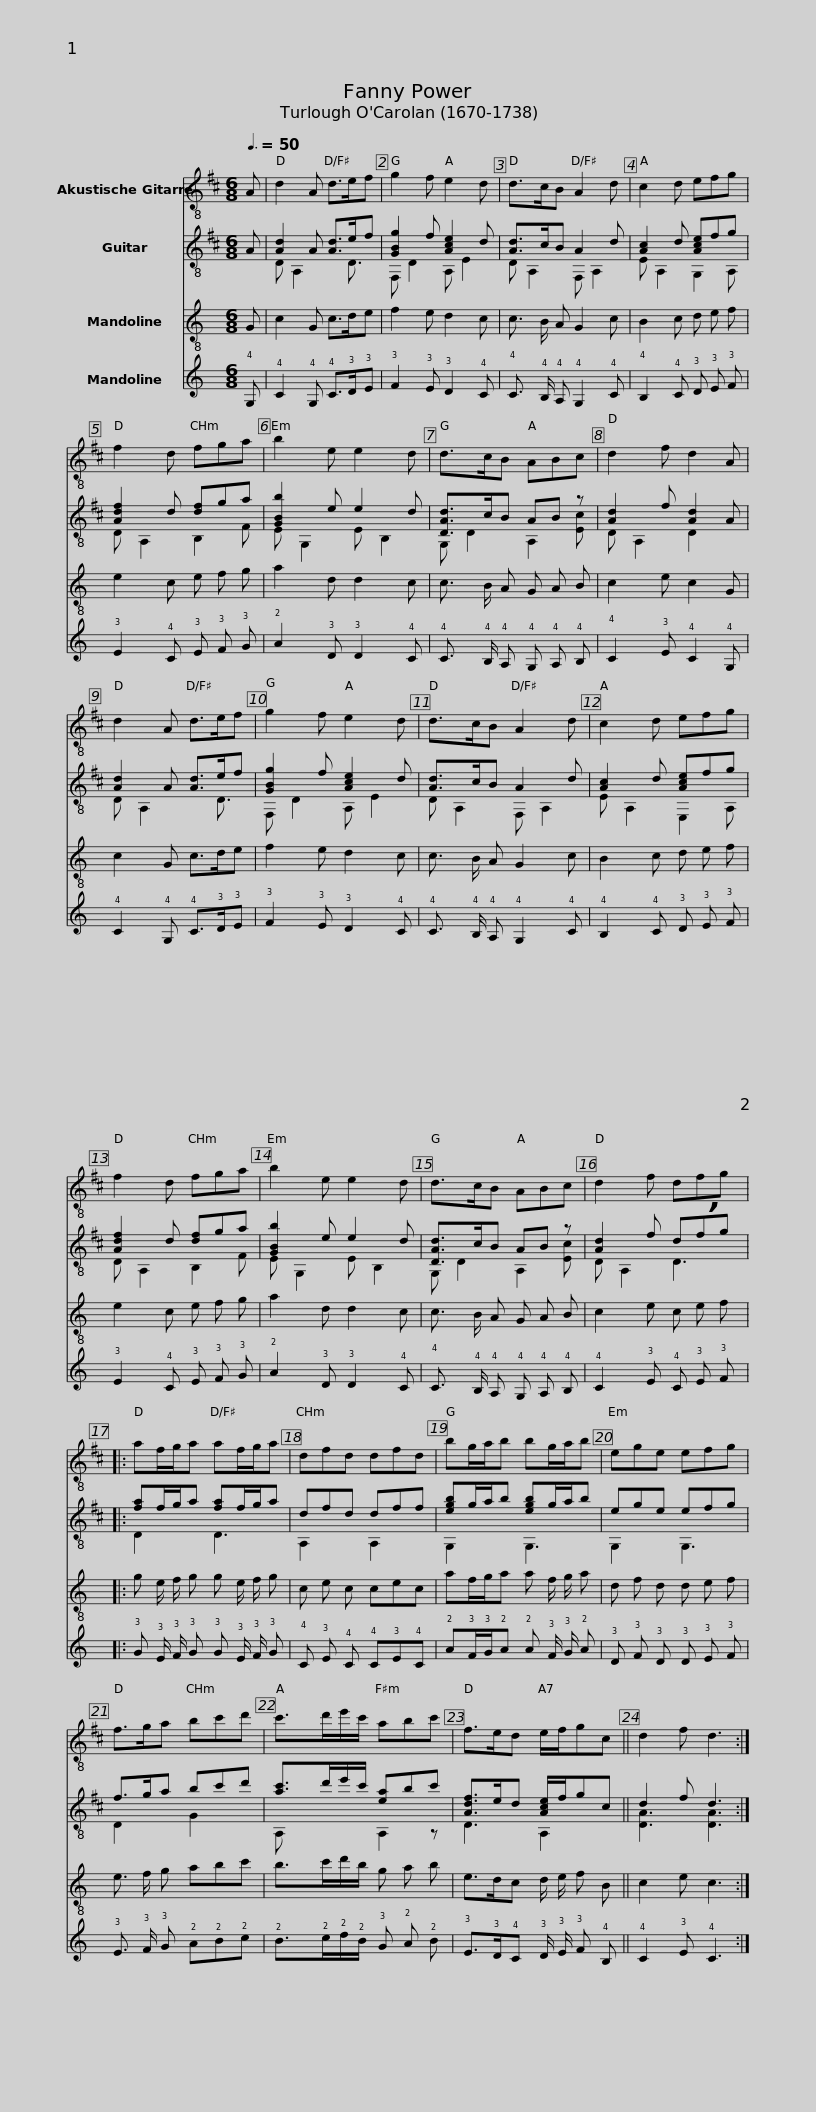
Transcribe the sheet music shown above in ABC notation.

X:1
%%score 1 ( 2 3 ) 4 5
L:1/8
Q:3/8=50
M:6/8
I:linebreak $
K:D
V:1 treble-8
V:2 treble-8
V:3 treble-8
V:4 treble-8
V:5 tab stafflines=4 strings=G3,D4,A4,E5
V:1
 A | d2 A d>ef | g2 f e2 d | d>cB A2 d | c2 d efg |$ %5
 f2 d fga | b2 e e2 d | d>cB ABc | d2 f d2 A | d2 A d>ef |$ %10
 g2 f e2 d | d>cB A2 d | c2 d efg | f2 d fga | b2 e e2 d |$ %15
 d>cB ABc | d2 f dfg |: af/g/a af/g/a | dfd dfd | bg/a/b bg/a/b |$ %20
 ege efg | f>ga bc'd' | c'>d'e'/c'/ abc' | f>ed e/f/gc || d2 f d3 :| %25
V:2
 A | [Ad]2 A [Ad]>ef | [GBg]2 f [Ace]2 d | [Ad]>cB A2 d | [Ac]2 d [Ace]fg |$ %5
 [Adf]2 d [df]ga | [GBb]2 e e2 d | [DAd]>cB AB z | [Ad]2 f [Ad]2 A | [Ad]2 A [Ad]>ef |$ %10
 [GBg]2 f [Ace]2 d | [Ad]>cB A2 d | [Ac]2 d [Ace]fg | [Adf]2 d [df]ga | [GBb]2 e e2 d |$ %15
 [DAd]>cB AB z | [Ad]2 f d!breath!fg |: [fa]f/g/a [fa]f/g/a | dfd dff | [egb]g/a/b [egb]g/a/b |$ %20
 ege efg | f>ga bc'd' | [ac']>d'e'/c'/ [ea]bc' | [Adf]>ed [Ace]/f/gc || d2 f d3 :| %25
V:3
 x | D A,2 x3/2 D3/2 | F, D2 A, E2 | D A,2 F, A,2 | E A,2 G,2 A, |$ %5
 D A,2 B,2 F | E G,2 E B,2 | G, D2 A,2 [Ec] | D A,2 D2 x | D A,2 x3/2 D3/2 |$ %10
 F, D2 A, E2 | D A,2 F, A,2 | E A,2 E,2 A, | D A,2 B,2 F | E G,2 E B,2 |$ %15
 G, D2 A,2 [Ec] | D A,2 D3 |: D2 x D3 | A,2 x A,2 x | G,2 x G,3 |$ %20
 G,2 x G,3 | D2 x G2 x | A, x2 A,2 z | D3 A,2 x || [DA]3 [DA]3 :| %25
V:4
[K:C] G | c2 G c>de | f2 e d2 c | c3/2 B/ A G2 c | B2 c d e f |$ %5
 e2 c e f g | a2 d d2 c | c3/2 B/ A G A B | c2 e c2 G | c2 G c>de |$ %10
 f2 e d2 c | c3/2 B/ A G2 c | B2 c d e f | e2 c e f g | a2 d d2 c |$ %15
 c3/2 B/ A G A B | c2 e c e f |: g e/ f/ g g e/ f/ g | c e c cec | af/g/a a f/ g/ a |$ %20
 d f d d e f | e3/2 f/ g abc' | b>c'd'/b/ g a b | e>dc d/ e/ f B || c2 e c3 :| %25
V:5
[K:C] !4!G, | !4!C2 !4!G, !4!C>!3!D!3!E | !3!F2 !3!E !3!D2 !4!C | !4!C3/2 !4!B,/ !4!A, !4!G,2 !4!C | !4!B,2 !4!C !3!D !3!E !3!F |$ %5
 !3!E2 !4!C !3!E !3!F !3!G | !2!A2 !3!D !3!D2 !4!C | !4!C3/2 !4!B,/ !4!A, !4!G, !4!A, !4!B, | !4!C2 !3!E !4!C2 !4!G, | !4!C2 !4!G, !4!C>!3!D!3!E |$ %10
 !3!F2 !3!E !3!D2 !4!C | !4!C3/2 !4!B,/ !4!A, !4!G,2 !4!C | !4!B,2 !4!C !3!D !3!E !3!F | !3!E2 !4!C !3!E !3!F !3!G | !2!A2 !3!D !3!D2 !4!C |$ %15
 !4!C3/2 !4!B,/ !4!A, !4!G, !4!A, !4!B, | !4!C2 !3!E !4!C !3!E !3!F |: !3!G !3!E/ !3!F/ !3!G !3!G !3!E/ !3!F/ !3!G | !4!C !3!E !4!C !4!C!3!E!4!C | !2!A!3!F/!3!G/!2!A !2!A !3!F/ !3!G/ !2!A |$ %20
 !3!D !3!F !3!D !3!D !3!E !3!F | !3!E3/2 !3!F/ !3!G !2!A!2!B!2!c | !2!B>!2!c!2!d/!2!B/ !3!G !2!A !2!B | !3!E>!3!D!4!C !3!D/ !3!E/ !3!F !4!B, || !4!C2 !3!E !4!C3 :| %25
